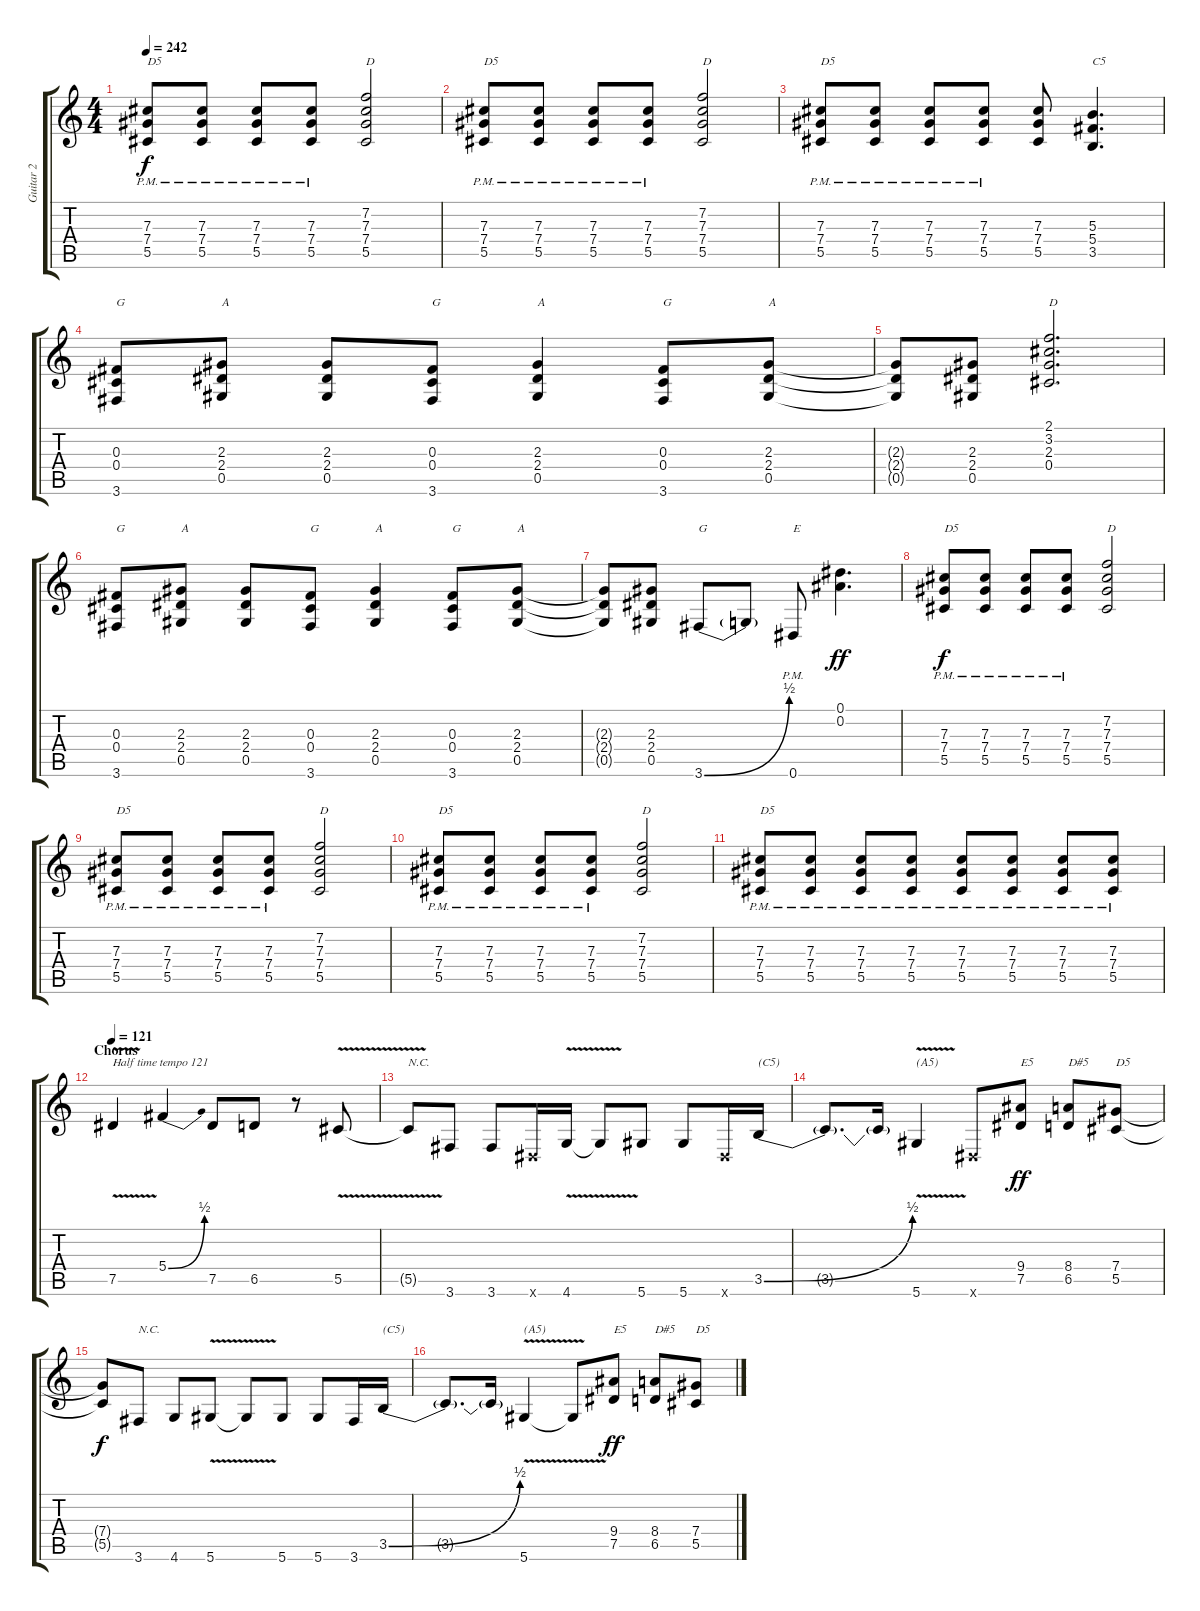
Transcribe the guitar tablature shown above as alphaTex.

\track ("Guitar 2" "Guitar 2") {instrument distortionguitar}
\staff {score tabs}
\tuning (Eb4 Bb3 Gb3 Db3 Ab2 Eb2) {hide}
\ts (4 4)
\tempo 242
\clef g2
\ks c
(7.3 7.4{pm} 5.5).8{txt "D5" dy f} (7.3 7.4{pm} 5.5).8 (7.3 7.4{pm} 5.5).8 (7.3 7.4{pm} 5.5).8 (7.2 7.3 7.4 5.5).2{txt "D"} |
(7.3 7.4{pm} 5.5).8{txt "D5"} (7.3 7.4{pm} 5.5).8 (7.3 7.4{pm} 5.5).8 (7.3 7.4{pm} 5.5).8 (7.2 7.3 7.4 5.5).2{txt "D"} |
(7.3 7.4{pm} 5.5).8{txt "D5"} (7.3 7.4{pm} 5.5).8 (7.3 7.4{pm} 5.5).8 (7.3 7.4{pm} 5.5).8 (7.3 7.4 5.5).8 (5.3 5.4 3.5).4{d txt "C5"} |
(0.3 0.4 3.6).8{txt "G"} (2.3 2.4 0.5).8{txt "A"} (2.3 2.4 0.5).8 (0.3 0.4 3.6).8{txt "G"} (2.3 2.4 0.5).4{txt "A"} (0.3 0.4 3.6).8{txt "G"} (2.3 2.4 0.5).8{txt "A"} |
(2.3{t} 2.4{t} 0.5{t}).8 (2.3 2.4 0.5).8 (2.1 3.2 2.3 0.4).2{d txt "D"} |
(0.3 0.4 3.6).8{txt "G"} (2.3 2.4 0.5).8{txt "A"} (2.3 2.4 0.5).8 (0.3 0.4 3.6).8{txt "G"} (2.3 2.4 0.5).4{txt "A"} (0.3 0.4 3.6).8{txt "G"} (2.3 2.4 0.5).8{txt "A"} |
(2.3{t} 2.4{t} 0.5{t}).8 (2.3 2.4 0.5).8 3.6{be (bend 0 0 60 2)}.8{txt "G"} 3.6{t}.8 0.6{pm}.8{txt "E"} (0.1 0.2).4{d dy ff} |
(7.3 7.4{pm} 5.5).8{txt "D5" dy f} (7.3 7.4{pm} 5.5).8 (7.3 7.4{pm} 5.5).8 (7.3 7.4{pm} 5.5).8 (7.2 7.3 7.4 5.5).2{txt "D"} |
(7.3 7.4{pm} 5.5).8{txt "D5"} (7.3 7.4{pm} 5.5).8 (7.3 7.4{pm} 5.5).8 (7.3 7.4{pm} 5.5).8 (7.2 7.3 7.4 5.5).2{txt "D"} |
(7.3 7.4{pm} 5.5).8{txt "D5"} (7.3 7.4{pm} 5.5).8 (7.3 7.4{pm} 5.5).8 (7.3 7.4{pm} 5.5).8 (7.2 7.3 7.4 5.5).2{txt "D"} |
(7.3 7.4{pm} 5.5).8{txt "D5"} (7.3 7.4{pm} 5.5).8 (7.3 7.4{pm} 5.5).8 (7.3 7.4{pm} 5.5).8 (7.3 7.4{pm} 5.5).8 (7.3 7.4{pm} 5.5).8 (7.3 7.4{pm} 5.5).8 (7.3 7.4{pm} 5.5).8 |
\section ("" "Chorus")
\tempo 121
7.5{v}.4{txt "Half time tempo 121"} 5.4{be (bend 0 0 60 2)}.4 7.5.8 6.5.8 r.8 5.5{v}.8 |
5.5{t}.8{txt "N.C."} 3.6.8 3.6.8 0.6{x}.16 4.6{v}.16 4.6{t}.8 5.6.8 5.6.8 0.6{x}.16 3.5{be (bend 0 0 60 2)}.16{txt "(C5)"} |
3.5{t}.8{d} 3.5{t}.16 5.6{v}.4{txt "(A5)"} 0.6{x}.8 (9.4 7.5).8{txt "E5 " dy ff} (8.4 6.5).8{txt "D#5"} (7.4 5.5).8{txt "D5"} |
(7.4{t} 5.5{t}).8{dy f} 3.6.8{txt "N.C."} 4.6.8 5.6{v}.8 5.6{t}.8 5.6.8 5.6.8 3.6.16 3.5{be (bend 0 0 60 2)}.16{txt "(C5)"} |
3.5{t}.8{d} 3.5{t}.16 5.6{v}.4{txt "(A5)"} 5.6{t}.8 (9.4 7.5).8{txt "E5" dy ff} (8.4 6.5).8{txt "D#5"} (7.4 5.5).8{txt "D5"}
